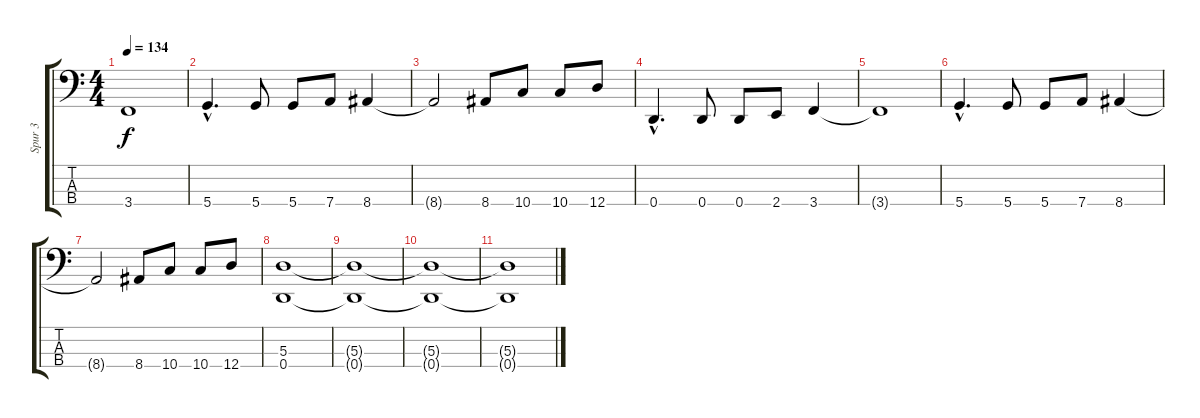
\track ("Spur 3" "Spur 3") {instrument electricbassfinger}
\staff {score tabs}
\tuning (G2 D2 A1 D1) {hide}
\ts (4 4)
\tempo 134
\clef f4
\ks c
3.4{t}.1{dy f} |
5.4{hac}.4{d} 5.4.8 5.4.8 7.4.8 8.4.4 |
8.4{t}.2 8.4.8 10.4.8 10.4.8 12.4.8 |
0.4{hac}.4{d} 0.4.8 0.4.8 2.4.8 3.4.4 |
3.4{t}.1 |
5.4{hac}.4{d} 5.4.8 5.4.8 7.4.8 8.4.4 |
8.4{t}.2 8.4.8 10.4.8 10.4.8 12.4.8 |
(5.3 0.4).1 |
(5.3{t} 0.4{t}).1 |
(5.3{t} 0.4{t}).1 |
(5.3{t} 0.4{t}).1
